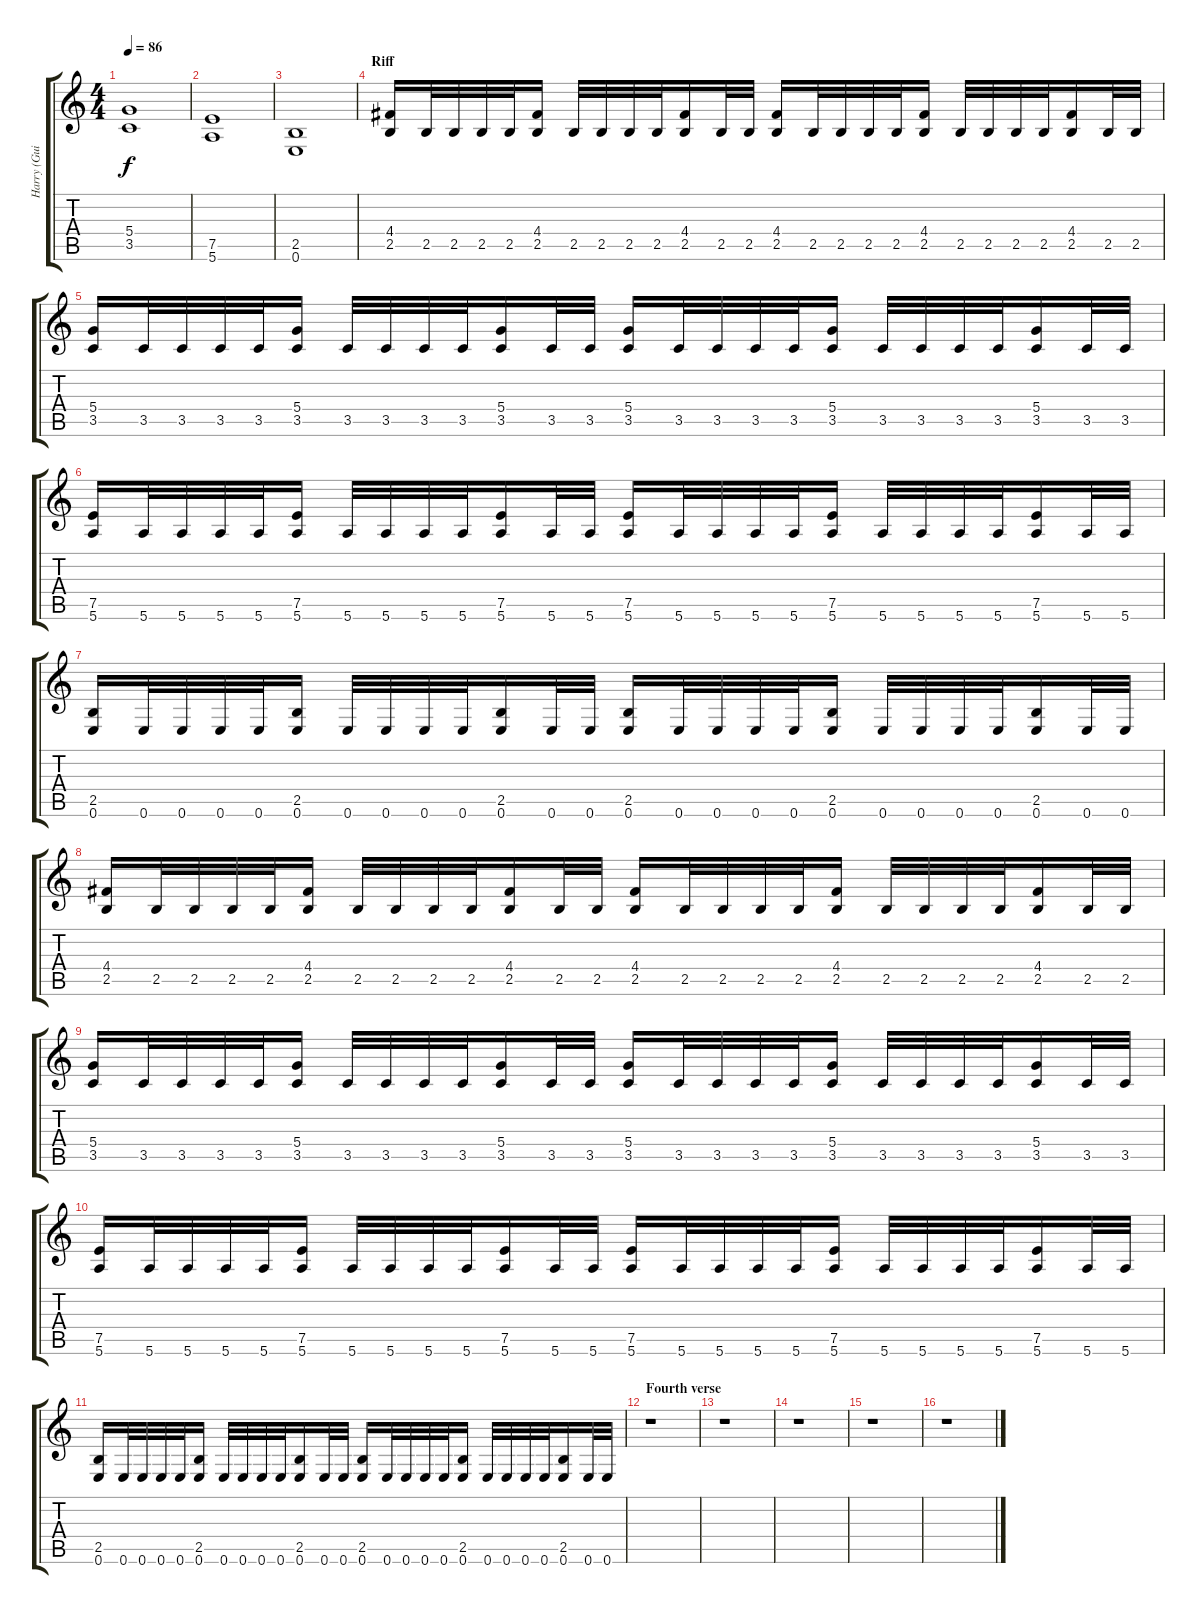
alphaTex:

\track ("Harry (Guitar)" "Harry (Gui") {instrument overdrivenguitar}
\staff {score tabs}
\tuning (E4 B3 G3 D3 A2 E2) {hide}
\ts (4 4)
\tempo 86
\clef g2
\ks c
(5.4 3.5).1{dy f} |
(7.5 5.6).1 |
(2.5 0.6).1 |
\section ("" "Riff")
(4.4 2.5).16 2.5.32 2.5.32 2.5.32 2.5.32 (4.4 2.5).16 2.5.32 2.5.32 2.5.32 2.5.32 (4.4 2.5).16 2.5.32 2.5.32 (4.4 2.5).16 2.5.32 2.5.32 2.5.32 2.5.32 (4.4 2.5).16 2.5.32 2.5.32 2.5.32 2.5.32 (4.4 2.5).16 2.5.32 2.5.32 |
(5.4 3.5).16 3.5.32 3.5.32 3.5.32 3.5.32 (5.4 3.5).16 3.5.32 3.5.32 3.5.32 3.5.32 (5.4 3.5).16 3.5.32 3.5.32 (5.4 3.5).16 3.5.32 3.5.32 3.5.32 3.5.32 (5.4 3.5).16 3.5.32 3.5.32 3.5.32 3.5.32 (5.4 3.5).16 3.5.32 3.5.32 |
(7.5 5.6).16 5.6.32 5.6.32 5.6.32 5.6.32 (7.5 5.6).16 5.6.32 5.6.32 5.6.32 5.6.32 (7.5 5.6).16 5.6.32 5.6.32 (7.5 5.6).16 5.6.32 5.6.32 5.6.32 5.6.32 (7.5 5.6).16 5.6.32 5.6.32 5.6.32 5.6.32 (7.5 5.6).16 5.6.32 5.6.32 |
(2.5 0.6).16 0.6.32 0.6.32 0.6.32 0.6.32 (2.5 0.6).16 0.6.32 0.6.32 0.6.32 0.6.32 (2.5 0.6).16 0.6.32 0.6.32 (2.5 0.6).16 0.6.32 0.6.32 0.6.32 0.6.32 (2.5 0.6).16 0.6.32 0.6.32 0.6.32 0.6.32 (2.5 0.6).16 0.6.32 0.6.32 |
(4.4 2.5).16 2.5.32 2.5.32 2.5.32 2.5.32 (4.4 2.5).16 2.5.32 2.5.32 2.5.32 2.5.32 (4.4 2.5).16 2.5.32 2.5.32 (4.4 2.5).16 2.5.32 2.5.32 2.5.32 2.5.32 (4.4 2.5).16 2.5.32 2.5.32 2.5.32 2.5.32 (4.4 2.5).16 2.5.32 2.5.32 |
(5.4 3.5).16 3.5.32 3.5.32 3.5.32 3.5.32 (5.4 3.5).16 3.5.32 3.5.32 3.5.32 3.5.32 (5.4 3.5).16 3.5.32 3.5.32 (5.4 3.5).16 3.5.32 3.5.32 3.5.32 3.5.32 (5.4 3.5).16 3.5.32 3.5.32 3.5.32 3.5.32 (5.4 3.5).16 3.5.32 3.5.32 |
(7.5 5.6).16 5.6.32 5.6.32 5.6.32 5.6.32 (7.5 5.6).16 5.6.32 5.6.32 5.6.32 5.6.32 (7.5 5.6).16 5.6.32 5.6.32 (7.5 5.6).16 5.6.32 5.6.32 5.6.32 5.6.32 (7.5 5.6).16 5.6.32 5.6.32 5.6.32 5.6.32 (7.5 5.6).16 5.6.32 5.6.32 |
(2.5 0.6).16 0.6.32 0.6.32 0.6.32 0.6.32 (2.5 0.6).16 0.6.32 0.6.32 0.6.32 0.6.32 (2.5 0.6).16 0.6.32 0.6.32 (2.5 0.6).16 0.6.32 0.6.32 0.6.32 0.6.32 (2.5 0.6).16 0.6.32 0.6.32 0.6.32 0.6.32 (2.5 0.6).16 0.6.32 0.6.32 |
\section ("" "Fourth verse")
r.1 |
r.1 |
r.1 |
r.1 |
r.1
